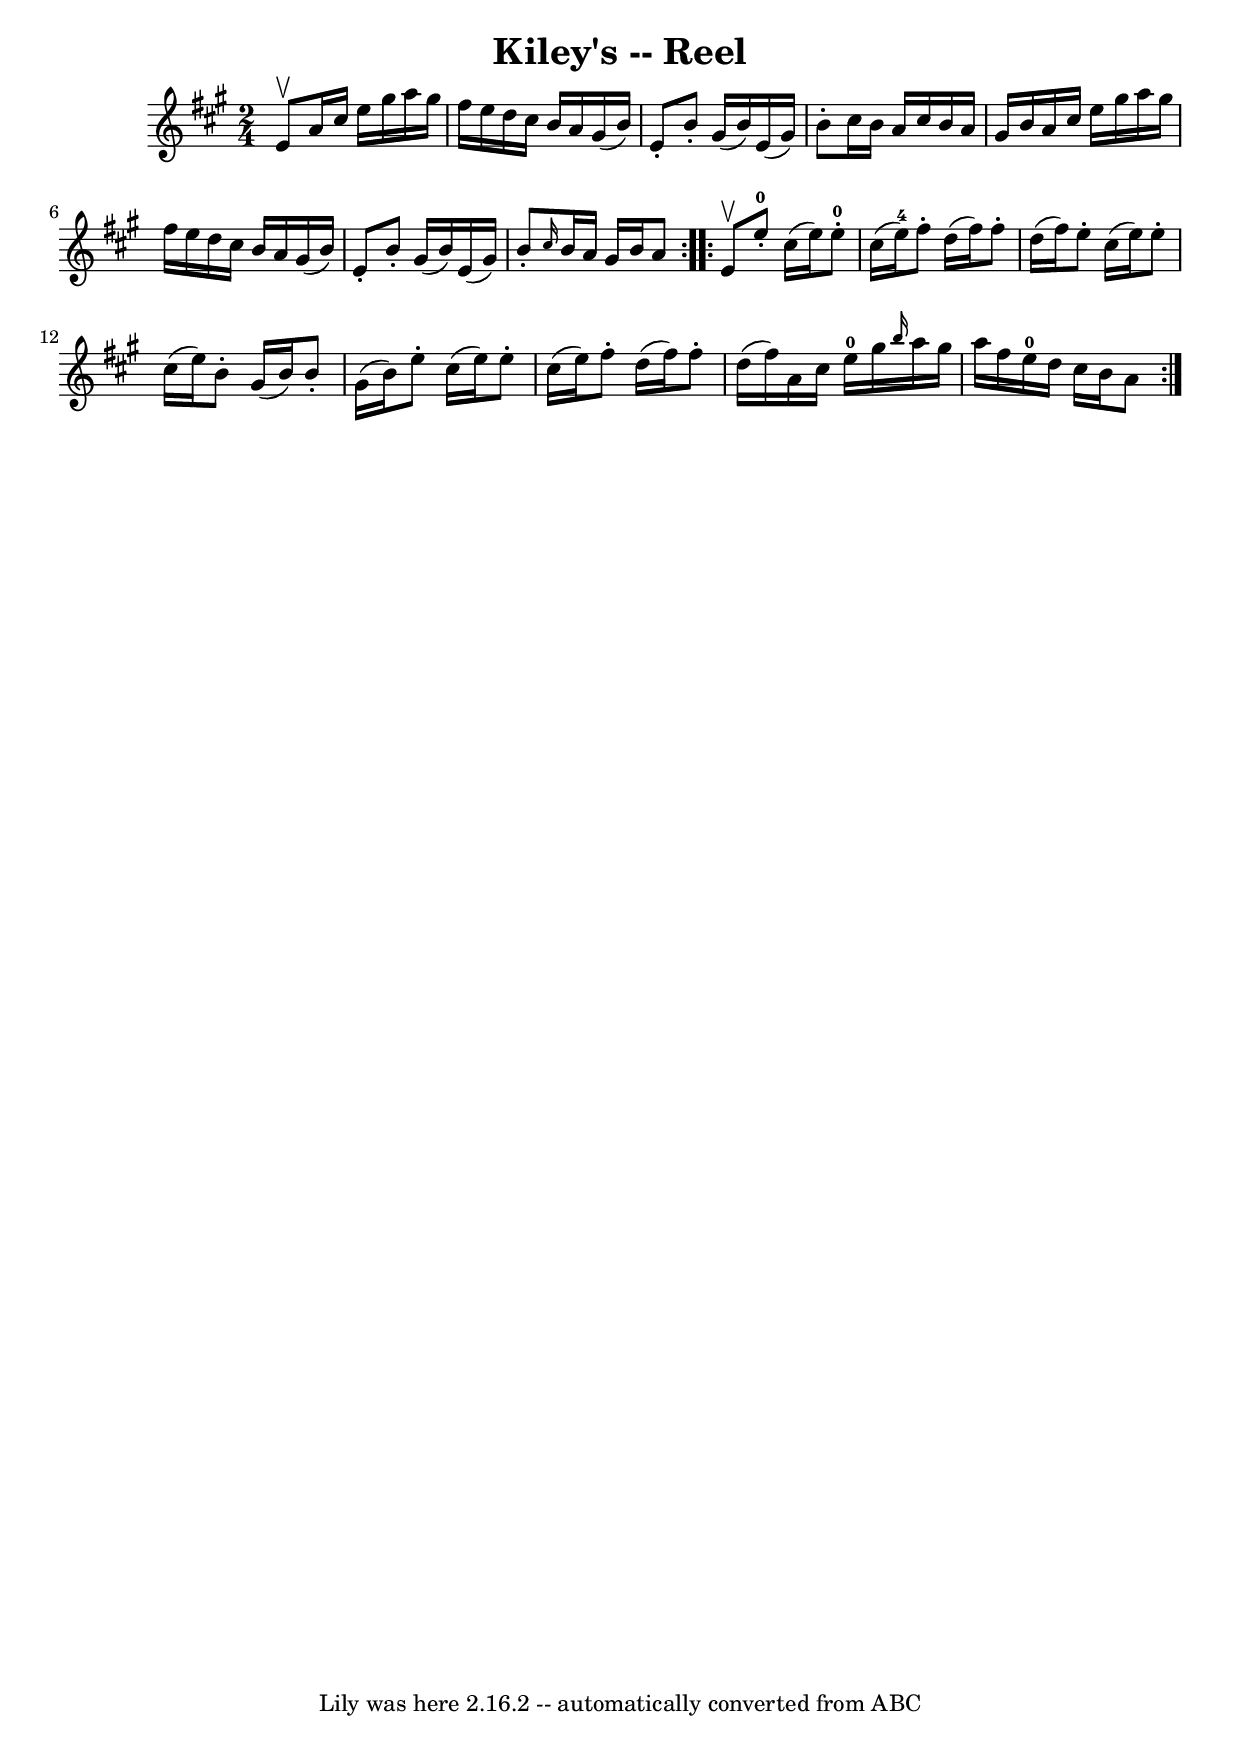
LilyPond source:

\version "2.7.40"
\include "Mammoth.ily"
\header {
	%% book = "Ryan's Mammoth Collection"
	crossRefNumber = "1"
	footnotes = "\\\\243"
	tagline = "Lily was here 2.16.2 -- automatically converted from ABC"
	title = "Kiley's -- Reel"
}
voicedefault =  {
\set Score.defaultBarType = "empty"

\repeat volta 2 {
\time 2/4 \key a \major e'8^\upbow |
 a'16 cis''16 e''16    
gis''16 a''16 gis''16 fis''16 e''16    |
 d''16 cis''16  
 b'16 a'16 gis'16 (b'16) e'8 -.   |
 b'8 -. gis'16 (
b'16) e'16 (gis'16) b'8 -.   |
 cis''16 b'16 a'16    
cis''16 b'16 a'16 gis'16 b'16    |
 a'16 cis''16    
e''16 gis''16 a''16 gis''16 fis''16 e''16    |
 d''16    
cis''16 b'16 a'16 gis'16 (b'16) e'8 -.   |
 b'8 -.   
gis'16 (b'16) e'16 (gis'16) b'8 -.   |
 \grace {    
cis''16  } b'16 a'16 gis'16 b'16 a'8  }     \repeat volta 2 {   
e'8^\upbow |
 e''8-0-. cis''16 (e''16) e''8-0-.  
 cis''16 (e''16-4)   |
 fis''8 -. d''16 (fis''16)   
fis''8 -. d''16 (fis''16)   |
 e''8 -. cis''16 (e''16  
-) e''8 -. cis''16 (e''16)   |
 b'8 -. gis'16 (b'16)  
 b'8 -. gis'16 (b'16)   |
 e''8 -. cis''16 (e''16)   
e''8 -. cis''16 (e''16)   |
 fis''8 -. d''16 (fis''16)  
 fis''8 -. d''16 (fis''16)   |
 a'16 cis''16 e''16-0 
 gis''16  \grace { b''16  } a''16 gis''16 a''16 fis''16    
|
 e''16-0 d''16 cis''16 b'16 a'8    }   
}

\score{
    <<

	\context Staff="default"
	{
	    \voicedefault 
	}

    >>
	\layout {
	}
	\midi {}
}
